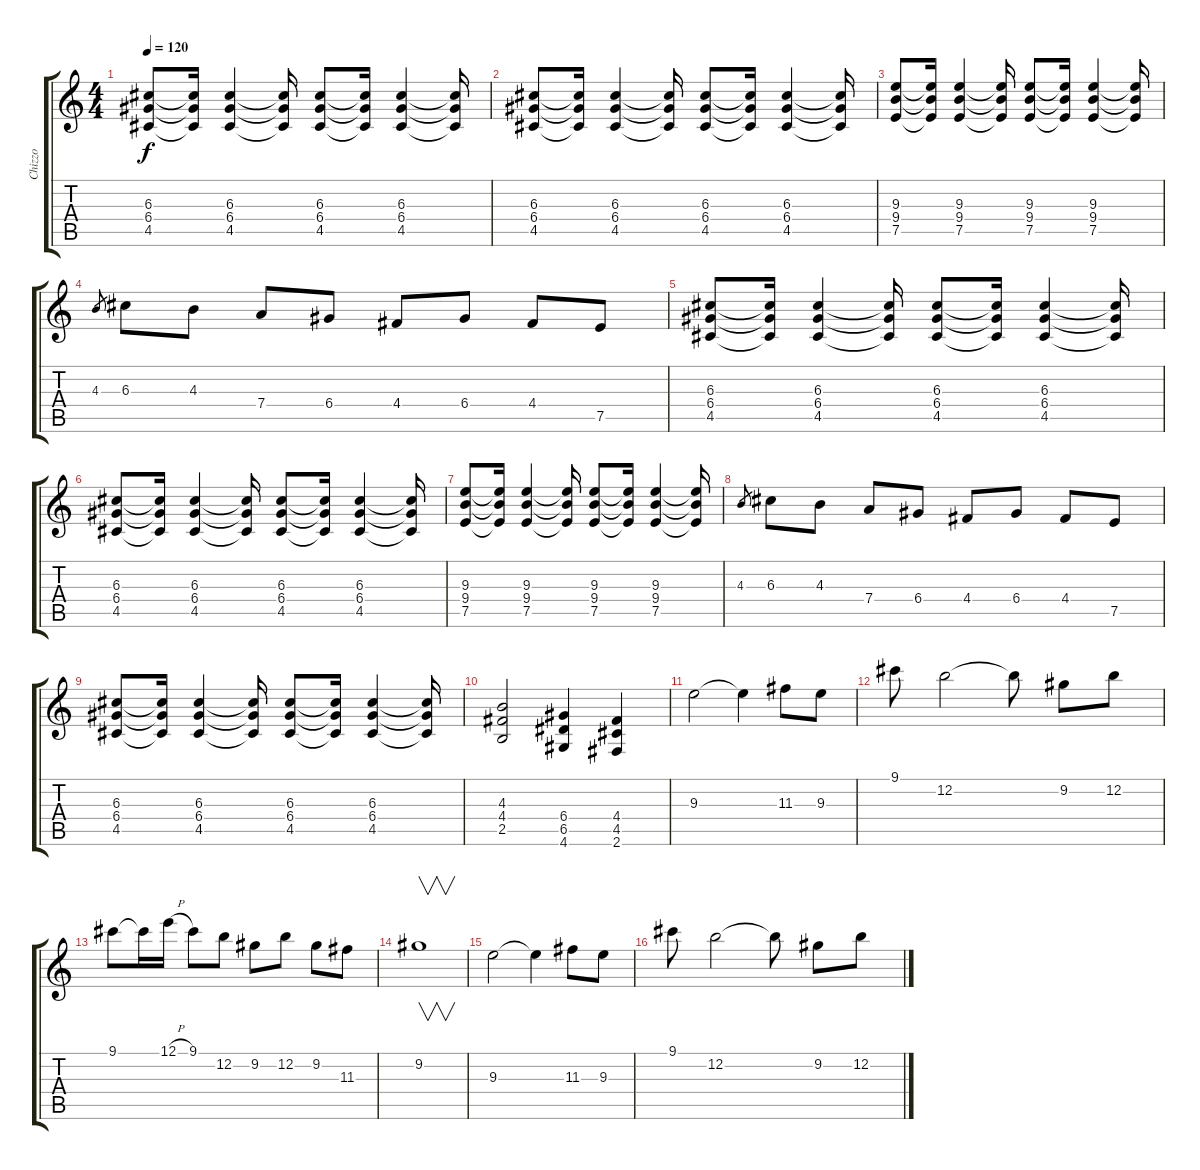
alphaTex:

\track ("Chizzo" "Chizzo") {instrument distortionguitar}
\staff {score tabs}
\tuning (E4 B3 G3 D3 A2 E2) {hide}
\ts (4 4)
\tempo 120
\clef g2
\ks c
(6.3 6.4 4.5).8{dy f} (6.3{t} 6.4{t} 4.5{t}).16 (6.3 6.4 4.5).4 (6.3{t} 6.4{t} 4.5{t}).16 (6.3 6.4 4.5).8 (6.3{t} 6.4{t} 4.5{t}).16 (6.3 6.4 4.5).4 (6.3{t} 6.4{t} 4.5{t}).16 |
(6.3 6.4 4.5).8 (6.3{t} 6.4{t} 4.5{t}).16 (6.3 6.4 4.5).4 (6.3{t} 6.4{t} 4.5{t}).16 (6.3 6.4 4.5).8 (6.3{t} 6.4{t} 4.5{t}).16 (6.3 6.4 4.5).4 (6.3{t} 6.4{t} 4.5{t}).16 |
(9.3 9.4 7.5).8 (9.3{t} 9.4{t} 7.5{t}).16 (9.3 9.4 7.5).4 (9.3{t} 9.4{t} 7.5{t}).16 (9.3 9.4 7.5).8 (9.3{t} 9.4{t} 7.5{t}).16 (9.3 9.4 7.5).4 (9.3{t} 9.4{t} 7.5{t}).16 |
4.3.8{gr} 6.3.8 4.3.8 7.4.8 6.4.8 4.4.8 6.4.8 4.4.8 7.5.8 |
(6.3 6.4 4.5).8 (6.3{t} 6.4{t} 4.5{t}).16 (6.3 6.4 4.5).4 (6.3{t} 6.4{t} 4.5{t}).16 (6.3 6.4 4.5).8 (6.3{t} 6.4{t} 4.5{t}).16 (6.3 6.4 4.5).4 (6.3{t} 6.4{t} 4.5{t}).16 |
(6.3 6.4 4.5).8 (6.3{t} 6.4{t} 4.5{t}).16 (6.3 6.4 4.5).4 (6.3{t} 6.4{t} 4.5{t}).16 (6.3 6.4 4.5).8 (6.3{t} 6.4{t} 4.5{t}).16 (6.3 6.4 4.5).4 (6.3{t} 6.4{t} 4.5{t}).16 |
(9.3 9.4 7.5).8 (9.3{t} 9.4{t} 7.5{t}).16 (9.3 9.4 7.5).4 (9.3{t} 9.4{t} 7.5{t}).16 (9.3 9.4 7.5).8 (9.3{t} 9.4{t} 7.5{t}).16 (9.3 9.4 7.5).4 (9.3{t} 9.4{t} 7.5{t}).16 |
4.3.8{gr} 6.3.8 4.3.8 7.4.8 6.4.8 4.4.8 6.4.8 4.4.8 7.5.8 |
(6.3 6.4 4.5).8 (6.3{t} 6.4{t} 4.5{t}).16 (6.3 6.4 4.5).4 (6.3{t} 6.4{t} 4.5{t}).16 (6.3 6.4 4.5).8 (6.3{t} 6.4{t} 4.5{t}).16 (6.3 6.4 4.5).4 (6.3{t} 6.4{t} 4.5{t}).16 |
(4.3 4.4 2.5).2 (6.4 6.5 4.6).4 (4.4 4.5 2.6).4 |
9.3.2 9.3{t}.4 11.3.8 9.3.8 |
9.1.8 12.2.2 12.2{t}.8 9.2.8 12.2.8 |
9.1.8 9.1{t}.16 12.1{h}.16 9.1.8 12.2.8 9.2.8 12.2.8 9.2.8 11.3.8 |
9.2.1{v} |
9.3.2 9.3{t}.4 11.3.8 9.3.8 |
9.1.8 12.2.2 12.2{t}.8 9.2.8 12.2.8
